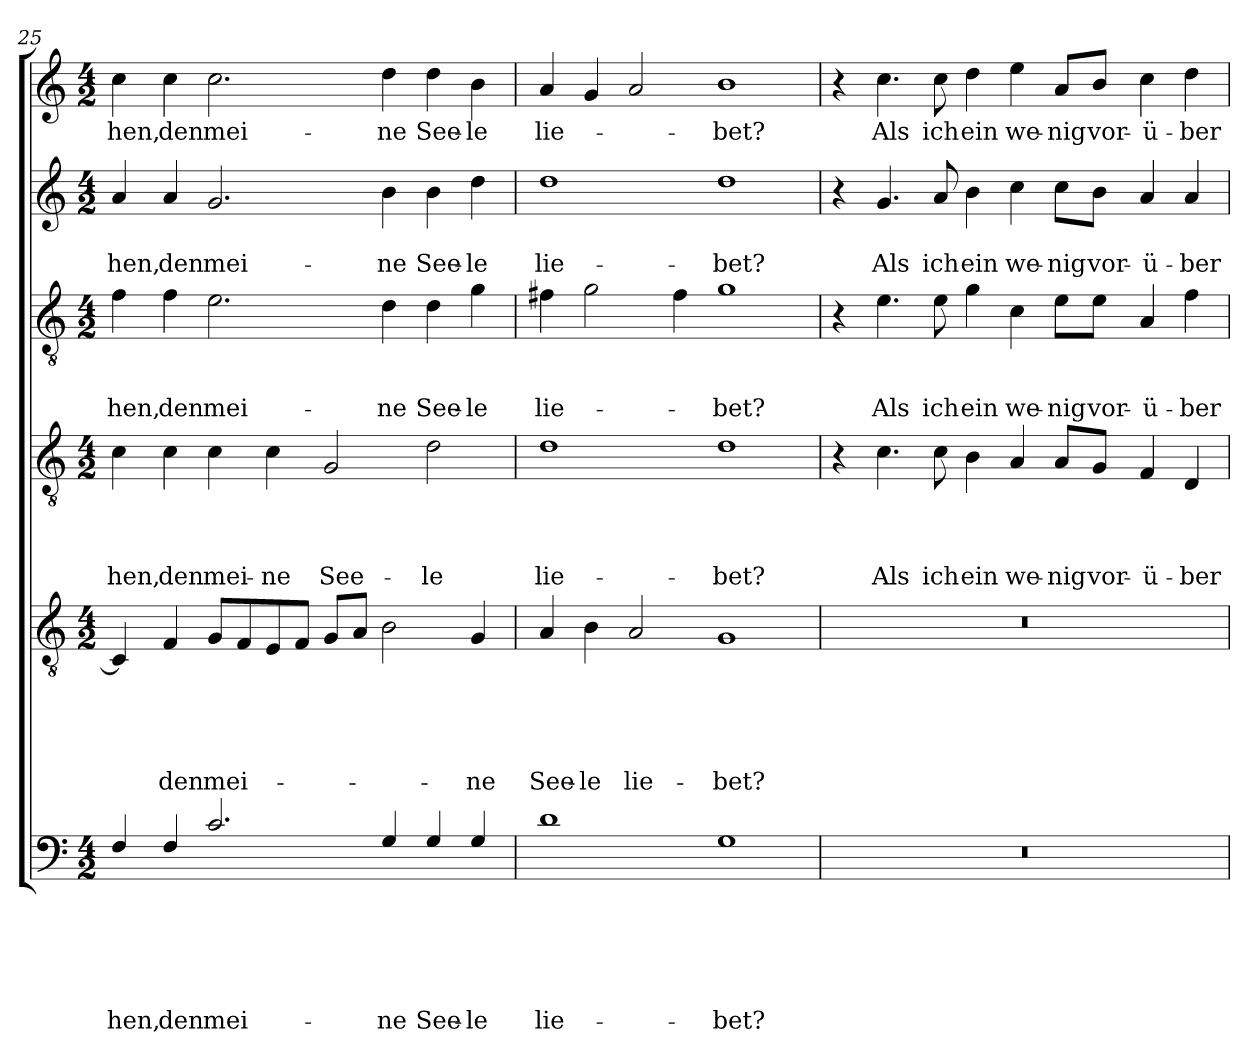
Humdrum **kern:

**kern	**text	**text	**text	**text	**text	**text	**kern	**text	**text	**text	**text	**text	**kern	**text	**text	**text	**text	**kern	**text	**text	**text	**kern	**text	**text	**kern	**text
*part6	*part6	*part6	*part6	*part6	*part6	*part6	*part5	*part5	*part5	*part5	*part5	*part5	*part4	*part4	*part4	*part4	*part4	*part3	*part3	*part3	*part3	*part2	*part2	*part2	*part1	*part1
*staff6	*staff6	*staff6	*staff6	*staff6	*staff6	*staff6	*staff5	*staff5	*staff5	*staff5	*staff5	*staff5	*staff4	*staff4	*staff4	*staff4	*staff4	*staff3	*staff3	*staff3	*staff3	*staff2	*staff2	*staff2	*staff1	*staff1
*clefF4	*	*	*	*	*	*	*clefGv2	*	*	*	*	*	*clefGv2	*	*	*	*	*clefGv2	*	*	*	*clefG2	*	*	*clefG2	*
*ITrd8c14	*	*	*	*	*	*	*	*	*	*	*	*	*	*	*	*	*	*	*	*	*	*	*	*	*	*
*k[]	*	*	*	*	*	*	*k[]	*	*	*	*	*	*k[]	*	*	*	*	*k[]	*	*	*	*k[]	*	*	*k[]	*
*C:	*	*	*	*	*	*	*C:	*	*	*	*	*	*C:	*	*	*	*	*C:	*	*	*	*C:	*	*	*C:	*
*M4/2	*	*	*	*	*	*	*M4/2	*	*	*	*	*	*M4/2	*	*	*	*	*M4/2	*	*	*	*M4/2	*	*	*M4/2	*
=25	=25	=25	=25	=25	=25	=25	=25	=25	=25	=25	=25	=25	=25	=25	=25	=25	=25	=25	=25	=25	=25	=25	=25	=25	=25	=25
!	!	!	!	!	!	!LO:LY:b	!	!	!	!	!	!	!	!	!	!	!LO:LY:b	!	!	!	!LO:LY:b	!	!	!LO:LY:b	!	!LO:LY:b
4FF/	.	.	.	.	.	-hen,	4C/]	.	.	.	.	.	4c\	.	.	.	-hen,	4f\	.	.	-hen,	4a/	.	-hen,	4cc\	-hen,
!	!	!	!	!	!	!LO:LY:b	!	!	!	!	!	!LO:LY:b	!	!	!	!	!LO:LY:b	!	!	!	!LO:LY:b	!	!	!LO:LY:b	!	!LO:LY:b
4FF/	.	.	.	.	.	den	4F/	.	.	.	.	den	4c\	.	.	.	den	4f\	.	.	den	4a/	.	den	4cc\	den
!	!	!	!	!	!	!LO:LY:b	!	!	!	!	!	!LO:LY:b	!	!	!	!	!LO:LY:b	!	!	!	!LO:LY:b	!	!	!LO:LY:b	!	!LO:LY:b
2.C/	.	.	.	.	.	mei-	8G/L	.	.	.	.	mei-	4c\	.	.	.	mei-	2.e\	.	.	mei-	2.g/	.	mei-	2.cc\	mei-
.	.	.	.	.	.	.	8F/	.	.	.	.	.	.	.	.	.	.	.	.	.	.	.	.	.	.	.
!	!	!	!	!	!	!	!	!	!	!	!	!	!	!	!	!	!LO:LY:b	!	!	!	!	!	!	!	!	!
.	.	.	.	.	.	.	8E/	.	.	.	.	.	4c\	.	.	.	-ne	.	.	.	.	.	.	.	.	.
.	.	.	.	.	.	.	8F/J	.	.	.	.	.	.	.	.	.	.	.	.	.	.	.	.	.	.	.
!	!	!	!	!	!	!	!	!	!	!	!	!	!	!	!	!	!LO:LY:b	!	!	!	!	!	!	!	!	!
.	.	.	.	.	.	.	8G/L	.	.	.	.	.	2G/	.	.	.	See-	.	.	.	.	.	.	.	.	.
.	.	.	.	.	.	.	8A/J	.	.	.	.	.	.	.	.	.	.	.	.	.	.	.	.	.	.	.
!	!	!	!	!	!	!LO:LY:b	!	!	!	!	!	!	!	!	!	!	!	!	!	!	!LO:LY:b	!	!	!LO:LY:b	!	!LO:LY:b
4GG/	.	.	.	.	.	-ne	2B\	.	.	.	.	.	.	.	.	.	.	4d\	.	.	-ne	4b\	.	-ne	4dd\	-ne
!	!	!	!	!	!	!LO:LY:b	!	!	!	!	!	!	!	!	!	!	!LO:LY:b	!	!	!	!LO:LY:b	!	!	!LO:LY:b	!	!LO:LY:b
4GG/	.	.	.	.	.	See-	.	.	.	.	.	.	2d\	.	.	.	-le	4d\	.	.	See-	4b\	.	See-	4dd\	See-
!	!	!	!	!	!	!LO:LY:b	!	!	!	!	!	!LO:LY:b	!	!	!	!	!	!	!	!	!LO:LY:b	!	!	!LO:LY:b	!	!LO:LY:b
4GG/	.	.	.	.	.	-le	4G/	.	.	.	.	-ne	.	.	.	.	.	4g\	.	.	-le	4dd\	.	-le	4b\	-le
=26	=26	=26	=26	=26	=26	=26	=26	=26	=26	=26	=26	=26	=26	=26	=26	=26	=26	=26	=26	=26	=26	=26	=26	=26	=26	=26
!	!	!	!	!	!	!LO:LY:b	!	!	!	!	!	!LO:LY:b	!	!	!	!	!LO:LY:b	!	!	!	!LO:LY:b	!	!	!LO:LY:b	!	!LO:LY:b
1D	.	.	.	.	.	lie-	4A/	.	.	.	.	See-	1d	.	.	.	lie-	4f#X\	.	.	lie-	1dd	.	lie-	4a/	lie-
!	!	!	!	!	!	!	!	!	!	!	!	!LO:LY:b	!	!	!	!	!	!	!	!	!	!	!	!	!	!
.	.	.	.	.	.	.	4B\	.	.	.	.	-le	.	.	.	.	.	2g\	.	.	.	.	.	.	4g/	.
!	!	!	!	!	!	!	!	!	!	!	!	!LO:LY:b	!	!	!	!	!	!	!	!	!	!	!	!	!	!
.	.	.	.	.	.	.	2A/	.	.	.	.	lie-	.	.	.	.	.	.	.	.	.	.	.	.	2a/	.
.	.	.	.	.	.	.	.	.	.	.	.	.	.	.	.	.	.	4f#\	.	.	.	.	.	.	.	.
!	!	!	!	!	!	!LO:LY:b	!	!	!	!	!	!LO:LY:b	!	!	!	!	!LO:LY:b	!	!	!	!LO:LY:b	!	!	!LO:LY:b	!	!LO:LY:b
1GG	.	.	.	.	.	-bet?	1G	.	.	.	.	-bet?	1d	.	.	.	-bet?	1g	.	.	-bet?	1dd	.	-bet?	1b	-bet?
!!LO:LB:g=z
=27	=27	=27	=27	=27	=27	=27	=27	=27	=27	=27	=27	=27	=27	=27	=27	=27	=27	=27	=27	=27	=27	=27	=27	=27	=27	=27
0r	.	.	.	.	.	.	0r	.	.	.	.	.	4r	.	.	.	.	4r	.	.	.	4r	.	.	4r	.
!	!	!	!	!	!	!	!	!	!	!	!	!	!	!	!	!	!LO:LY:b	!	!	!	!LO:LY:b	!	!	!LO:LY:b	!	!LO:LY:b
.	.	.	.	.	.	.	.	.	.	.	.	.	4.c\	.	.	.	Als	4.e\	.	.	Als	4.g/	.	Als	4.cc\	Als
!	!	!	!	!	!	!	!	!	!	!	!	!	!	!	!	!	!LO:LY:b	!	!	!	!LO:LY:b	!	!	!LO:LY:b	!	!LO:LY:b
.	.	.	.	.	.	.	.	.	.	.	.	.	8c\	.	.	.	ich	8e\	.	.	ich	8a/	.	ich	8cc\	ich
!	!	!	!	!	!	!	!	!	!	!	!	!	!	!	!	!	!LO:LY:b	!	!	!	!LO:LY:b	!	!	!LO:LY:b	!	!LO:LY:b
.	.	.	.	.	.	.	.	.	.	.	.	.	4B\	.	.	.	ein	4g\	.	.	ein	4b\	.	ein	4dd\	ein
!	!	!	!	!	!	!	!	!	!	!	!	!	!	!	!	!	!LO:LY:b	!	!	!	!LO:LY:b	!	!	!LO:LY:b	!	!LO:LY:b
.	.	.	.	.	.	.	.	.	.	.	.	.	4A/	.	.	.	we-	4c\	.	.	we-	4cc\	.	we-	4ee\	we-
!	!	!	!	!	!	!	!	!	!	!	!	!	!	!	!	!	!LO:LY:b	!	!	!	!LO:LY:b	!	!	!LO:LY:b	!	!LO:LY:b
.	.	.	.	.	.	.	.	.	.	.	.	.	8A/L	.	.	.	-nig	8e\L	.	.	-nig	8cc\L	.	-nig	8a/L	-nig
!	!	!	!	!	!	!	!	!	!	!	!	!	!	!	!	!	!LO:LY:b	!	!	!	!LO:LY:b	!	!	!LO:LY:b	!	!LO:LY:b
.	.	.	.	.	.	.	.	.	.	.	.	.	8G/J	.	.	.	vor-	8e\J	.	.	vor-	8b\J	.	vor-	8b/J	vor-
!	!	!	!	!	!	!	!	!	!	!	!	!	!	!	!	!	!LO:LY:b	!	!	!	!LO:LY:b	!	!	!LO:LY:b	!	!LO:LY:b
.	.	.	.	.	.	.	.	.	.	.	.	.	4F/	.	.	.	-ü-	4A/	.	.	-ü-	4a/	.	-ü-	4cc\	-ü-
!	!	!	!	!	!	!	!	!	!	!	!	!	!	!	!	!	!LO:LY:b	!	!	!	!LO:LY:b	!	!	!LO:LY:b	!	!LO:LY:b
.	.	.	.	.	.	.	.	.	.	.	.	.	4D/	.	.	.	-ber-	4f\	.	.	-ber-	4a/	.	-ber-	4dd\	-ber-
=	=	=	=	=	=	=	=	=	=	=	=	=	=	=	=	=	=	=	=	=	=	=	=	=	=	=
*-	*-	*-	*-	*-	*-	*-	*-	*-	*-	*-	*-	*-	*-	*-	*-	*-	*-	*-	*-	*-	*-	*-	*-	*-	*-	*-
